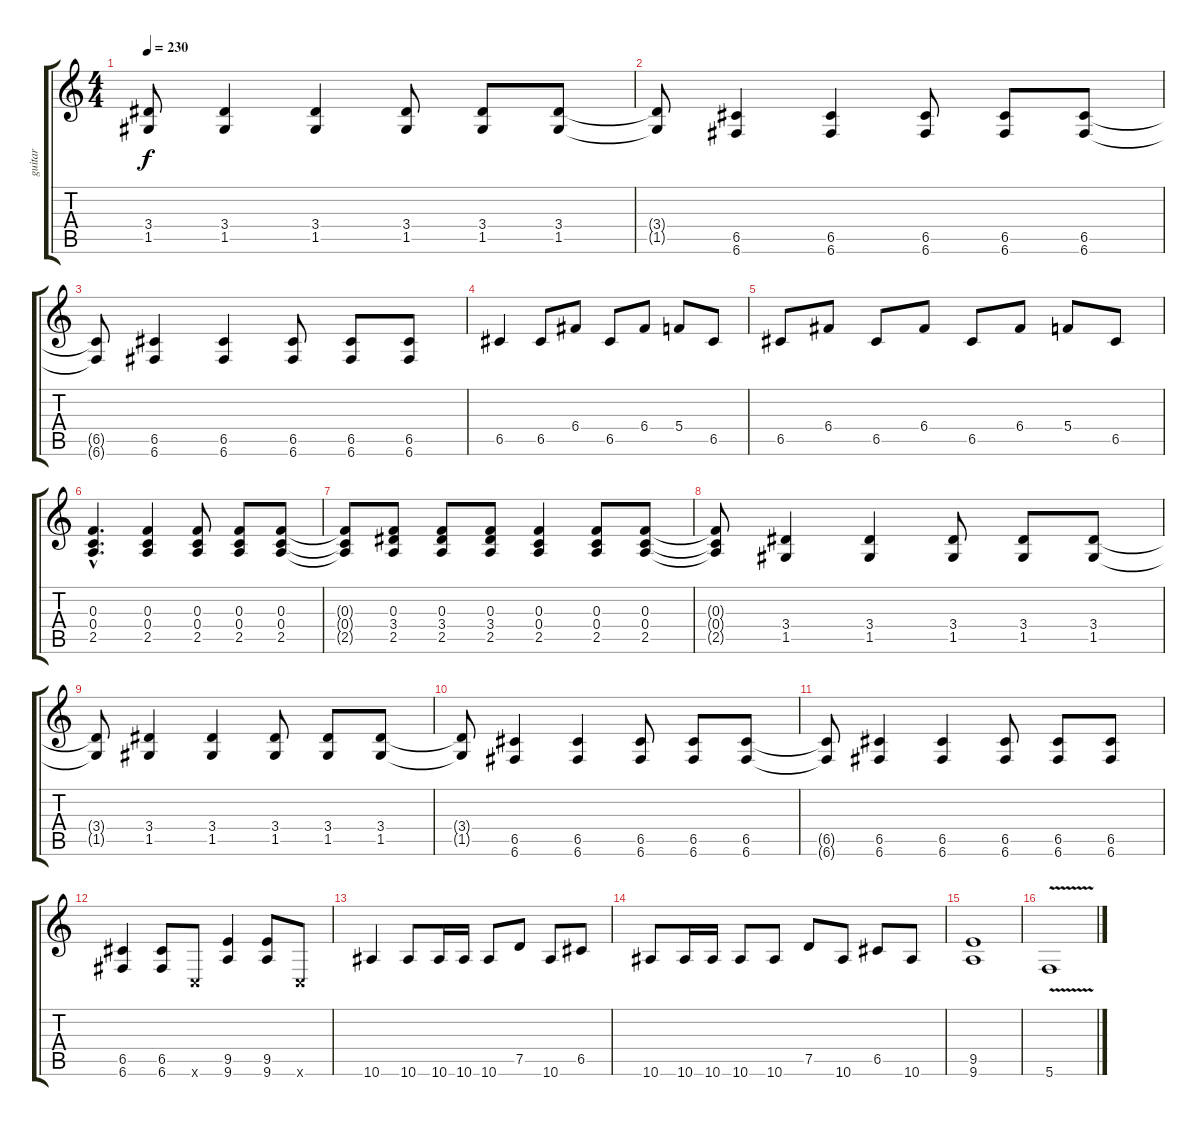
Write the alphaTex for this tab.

\track ("guitar" "guitar") {instrument distortionguitar}
\staff {score tabs}
\tuning (D4 A3 F3 C3 G2 C2) {hide}
\ts (4 4)
\tempo 230
\clef g2
\ks c
(3.4{t} 1.5{t}).8{dy f} (3.4 1.5).4 (3.4 1.5).4 (3.4 1.5).8 (3.4 1.5).8 (3.4 1.5).8 |
(3.4{t} 1.5{t}).8 (6.5 6.6).4 (6.5 6.6).4 (6.5 6.6).8 (6.5 6.6).8 (6.5 6.6).8 |
(6.5{t} 6.6{t}).8 (6.5 6.6).4 (6.5 6.6).4 (6.5 6.6).8 (6.5 6.6).8 (6.5 6.6).8 |
6.5.4 6.5.8 6.4.8 6.5.8 6.4.8 5.4.8 6.5.8 |
6.5.8 6.4.8 6.5.8 6.4.8 6.5.8 6.4.8 5.4.8 6.5.8 |
(0.3{hac} 0.4{hac} 2.5{hac}).4{d} (0.3 0.4 2.5).4 (0.3 0.4 2.5).8 (0.3 0.4 2.5).8 (0.3 0.4 2.5).8 |
(0.3{t} 0.4{t} 2.5{t}).8 (0.3 3.4 2.5).8 (0.3 3.4 2.5).8 (0.3 3.4 2.5).8 (0.3 0.4 2.5).4 (0.3 0.4 2.5).8 (0.3 0.4 2.5).8 |
(0.3{t} 0.4{t} 2.5{t}).8 (3.4 1.5).4 (3.4 1.5).4 (3.4 1.5).8 (3.4 1.5).8 (3.4 1.5).8 |
(3.4{t} 1.5{t}).8 (3.4 1.5).4 (3.4 1.5).4 (3.4 1.5).8 (3.4 1.5).8 (3.4 1.5).8 |
(3.4{t} 1.5{t}).8 (6.5 6.6).4 (6.5 6.6).4 (6.5 6.6).8 (6.5 6.6).8 (6.5 6.6).8 |
(6.5{t} 6.6{t}).8 (6.5 6.6).4 (6.5 6.6).4 (6.5 6.6).8 (6.5 6.6).8 (6.5 6.6).8 |
(6.5 6.6).4 (6.5 6.6).8 0.6{x}.8 (9.5 9.6).4 (9.5 9.6).8 0.6{x}.8 |
10.6.4 10.6.8 10.6.16 10.6.16 10.6.8 7.5.8 10.6.8 6.5.8 |
10.6.8 10.6.16 10.6.16 10.6.8 10.6.8 7.5.8 10.6.8 6.5.8 10.6.8 |
(9.5 9.6).1 |
5.6{v}.1
